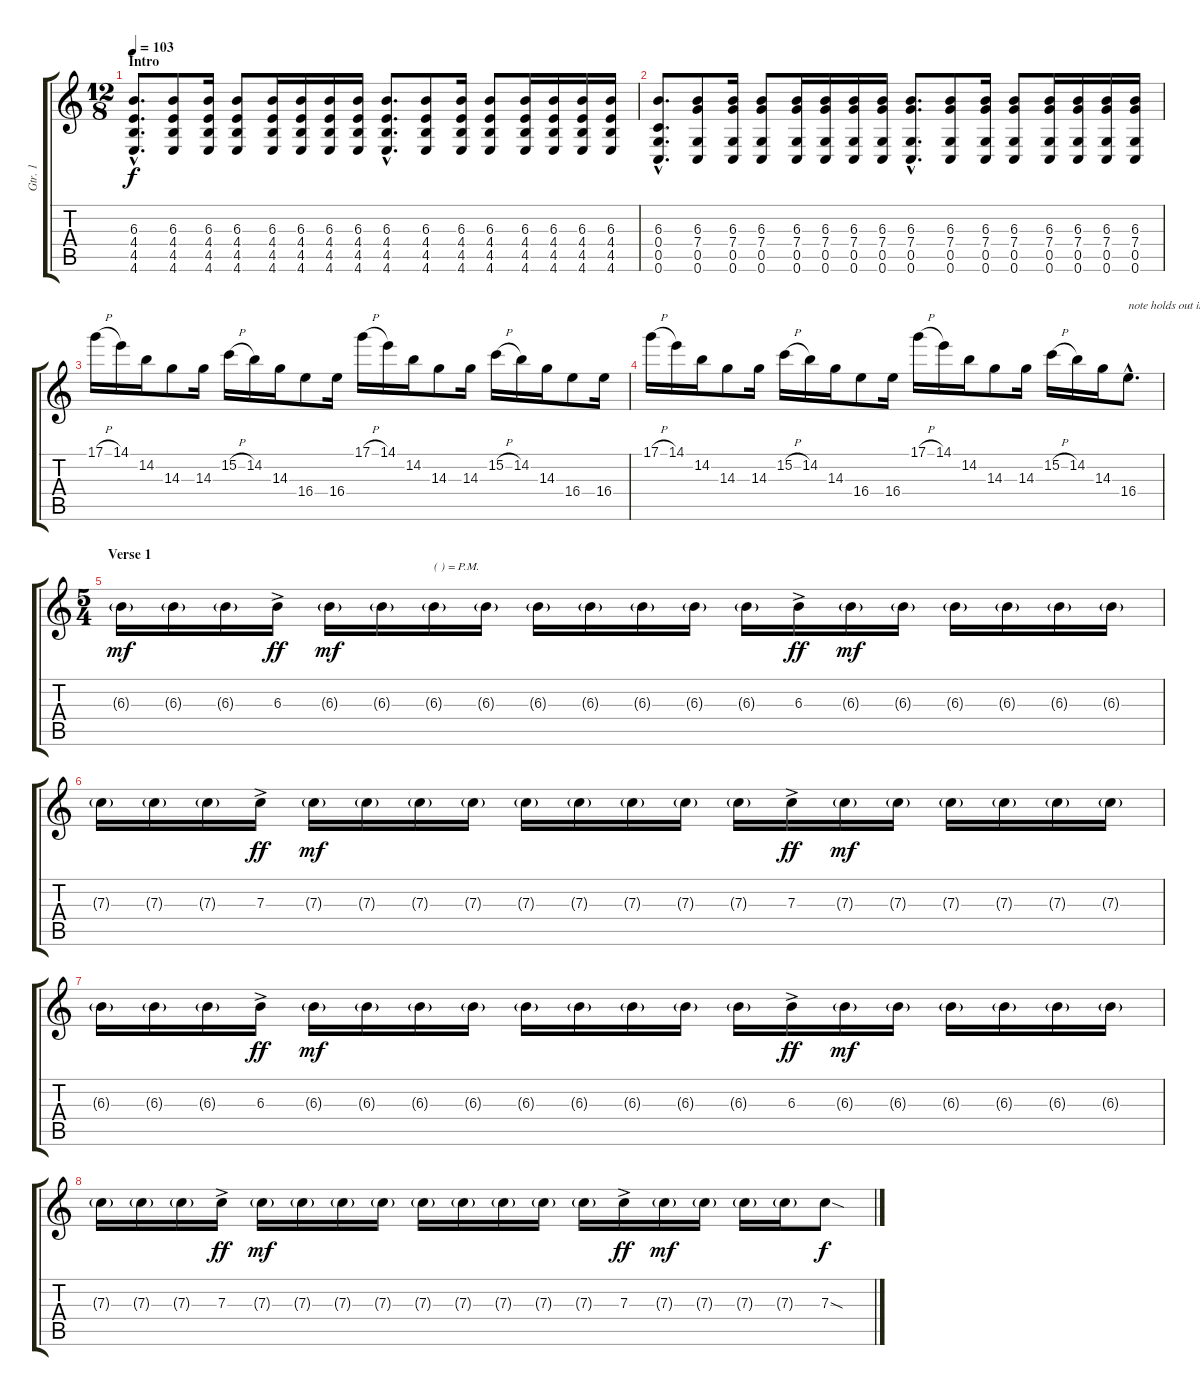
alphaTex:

\track ("Gtr. 1" "Gtr. 1") {instrument overdrivenguitar}
\staff {score tabs}
\tuning (D4 A3 F3 C3 G2 C2) {hide}
\ts (12 8)
\section ("" "Intro")
\tempo 103
\clef g2
\ks c
(6.3{hac} 4.4{hac} 4.5{hac} 4.6{hac}).8{d dy f instrument overdrivenguitar} (6.3 4.4 4.5 4.6).8 (6.3 4.4 4.5 4.6).16 (6.3 4.4 4.5 4.6).8 (6.3 4.4 4.5 4.6).16 (6.3 4.4 4.5 4.6).16 (6.3 4.4 4.5 4.6).16 (6.3 4.4 4.5 4.6).16 (6.3{hac} 4.4{hac} 4.5{hac} 4.6{hac}).8{d} (6.3 4.4 4.5 4.6).8 (6.3 4.4 4.5 4.6).16 (6.3 4.4 4.5 4.6).8 (6.3 4.4 4.5 4.6).16 (6.3 4.4 4.5 4.6).16 (6.3 4.4 4.5 4.6).16 (6.3 4.4 4.5 4.6).16 |
(6.3{hac} 0.4{hac} 0.5{hac} 0.6{hac}).8{d} (6.3 7.4 0.5 0.6).8 (6.3 7.4 0.5 0.6).16 (6.3 7.4 0.5 0.6).8 (6.3 7.4 0.5 0.6).16 (6.3 7.4 0.5 0.6).16 (6.3 7.4 0.5 0.6).16 (6.3 7.4 0.5 0.6).16 (6.3{hac} 7.4{hac} 0.5{hac} 0.6{hac}).8{d} (6.3 7.4 0.5 0.6).8 (6.3 7.4 0.5 0.6).16 (6.3 7.4 0.5 0.6).8 (6.3 7.4 0.5 0.6).16 (6.3 7.4 0.5 0.6).16 (6.3 7.4 0.5 0.6).16 (6.3 7.4 0.5 0.6).16 |
17.1{h}.16{volume 14 balance 15} 14.1.16 14.2.16 14.3.8 14.3.16 15.2{h}.16 14.2.16 14.3.16 16.4.8 16.4.16 17.1{h}.16 14.1.16 14.2.16 14.3.8 14.3.16 15.2{h}.16 14.2.16 14.3.16 16.4.8 16.4.16 |
17.1{h}.16 14.1.16 14.2.16 14.3.8 14.3.16 15.2{h}.16 14.2.16 14.3.16 16.4.8 16.4.16 17.1{h}.16 14.1.16 14.2.16 14.3.8 14.3.16 15.2{h}.16 14.2.16 14.3.16 16.4{hac}.8{d txt "note holds out into next meas." volume 5} |
\ts (5 4)
\section ("" "Verse 1")
6.3{g}.16{dy mf} 6.3{g}.16 6.3{g}.16 6.3{ac}.16{dy ff} 6.3{g}.16{dy mf} 6.3{g}.16 6.3{g}.16{txt "( ) = P.M."} 6.3{g}.16 6.3{g}.16 6.3{g}.16 6.3{g}.16 6.3{g}.16 6.3{g}.16 6.3{ac}.16{dy ff} 6.3{g}.16{dy mf} 6.3{g}.16 6.3{g}.16 6.3{g}.16 6.3{g}.16 6.3{g}.16 |
7.3{g}.16 7.3{g}.16 7.3{g}.16 7.3{ac}.16{dy ff} 7.3{g}.16{dy mf} 7.3{g}.16 7.3{g}.16 7.3{g}.16 7.3{g}.16 7.3{g}.16 7.3{g}.16 7.3{g}.16 7.3{g}.16 7.3{ac}.16{dy ff} 7.3{g}.16{dy mf} 7.3{g}.16 7.3{g}.16 7.3{g}.16 7.3{g}.16 7.3{g}.16 |
6.3{g}.16 6.3{g}.16 6.3{g}.16 6.3{ac}.16{dy ff} 6.3{g}.16{dy mf} 6.3{g}.16 6.3{g}.16 6.3{g}.16 6.3{g}.16 6.3{g}.16 6.3{g}.16 6.3{g}.16 6.3{g}.16 6.3{ac}.16{dy ff} 6.3{g}.16{dy mf} 6.3{g}.16 6.3{g}.16 6.3{g}.16 6.3{g}.16 6.3{g}.16 |
7.3{g}.16 7.3{g}.16 7.3{g}.16 7.3{ac}.16{dy ff} 7.3{g}.16{dy mf} 7.3{g}.16 7.3{g}.16 7.3{g}.16 7.3{g}.16 7.3{g}.16 7.3{g}.16 7.3{g}.16 7.3{g}.16 7.3{ac}.16{dy ff} 7.3{g}.16{dy mf} 7.3{g}.16 7.3{g}.16 7.3{g}.16 7.3{sod}.8{dy f}
